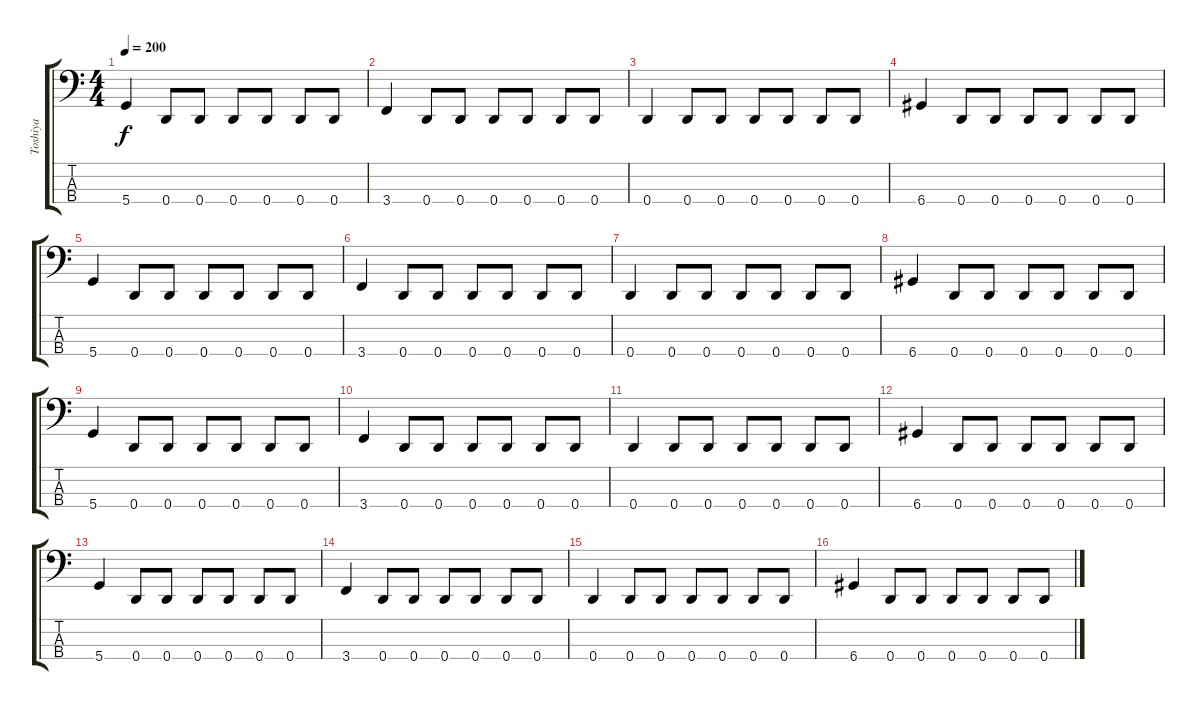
\track ("Toshiya" "Toshiya") {instrument electricbasspick}
\staff {score tabs}
\tuning (G2 D2 A1 D1) {hide}
\ts (4 4)
\tempo 200
\clef f4
\ks c
5.4.4{dy f} 0.4.8 0.4.8 0.4.8 0.4.8 0.4.8 0.4.8 |
3.4.4 0.4.8 0.4.8 0.4.8 0.4.8 0.4.8 0.4.8 |
0.4.4 0.4.8 0.4.8 0.4.8 0.4.8 0.4.8 0.4.8 |
6.4.4 0.4.8 0.4.8 0.4.8 0.4.8 0.4.8 0.4.8 |
5.4.4 0.4.8 0.4.8 0.4.8 0.4.8 0.4.8 0.4.8 |
3.4.4 0.4.8 0.4.8 0.4.8 0.4.8 0.4.8 0.4.8 |
0.4.4 0.4.8 0.4.8 0.4.8 0.4.8 0.4.8 0.4.8 |
6.4.4 0.4.8 0.4.8 0.4.8 0.4.8 0.4.8 0.4.8 |
5.4.4 0.4.8 0.4.8 0.4.8 0.4.8 0.4.8 0.4.8 |
3.4.4 0.4.8 0.4.8 0.4.8 0.4.8 0.4.8 0.4.8 |
0.4.4 0.4.8 0.4.8 0.4.8 0.4.8 0.4.8 0.4.8 |
6.4.4 0.4.8 0.4.8 0.4.8 0.4.8 0.4.8 0.4.8 |
5.4.4 0.4.8 0.4.8 0.4.8 0.4.8 0.4.8 0.4.8 |
3.4.4 0.4.8 0.4.8 0.4.8 0.4.8 0.4.8 0.4.8 |
0.4.4 0.4.8 0.4.8 0.4.8 0.4.8 0.4.8 0.4.8 |
6.4.4 0.4.8 0.4.8 0.4.8 0.4.8 0.4.8 0.4.8
